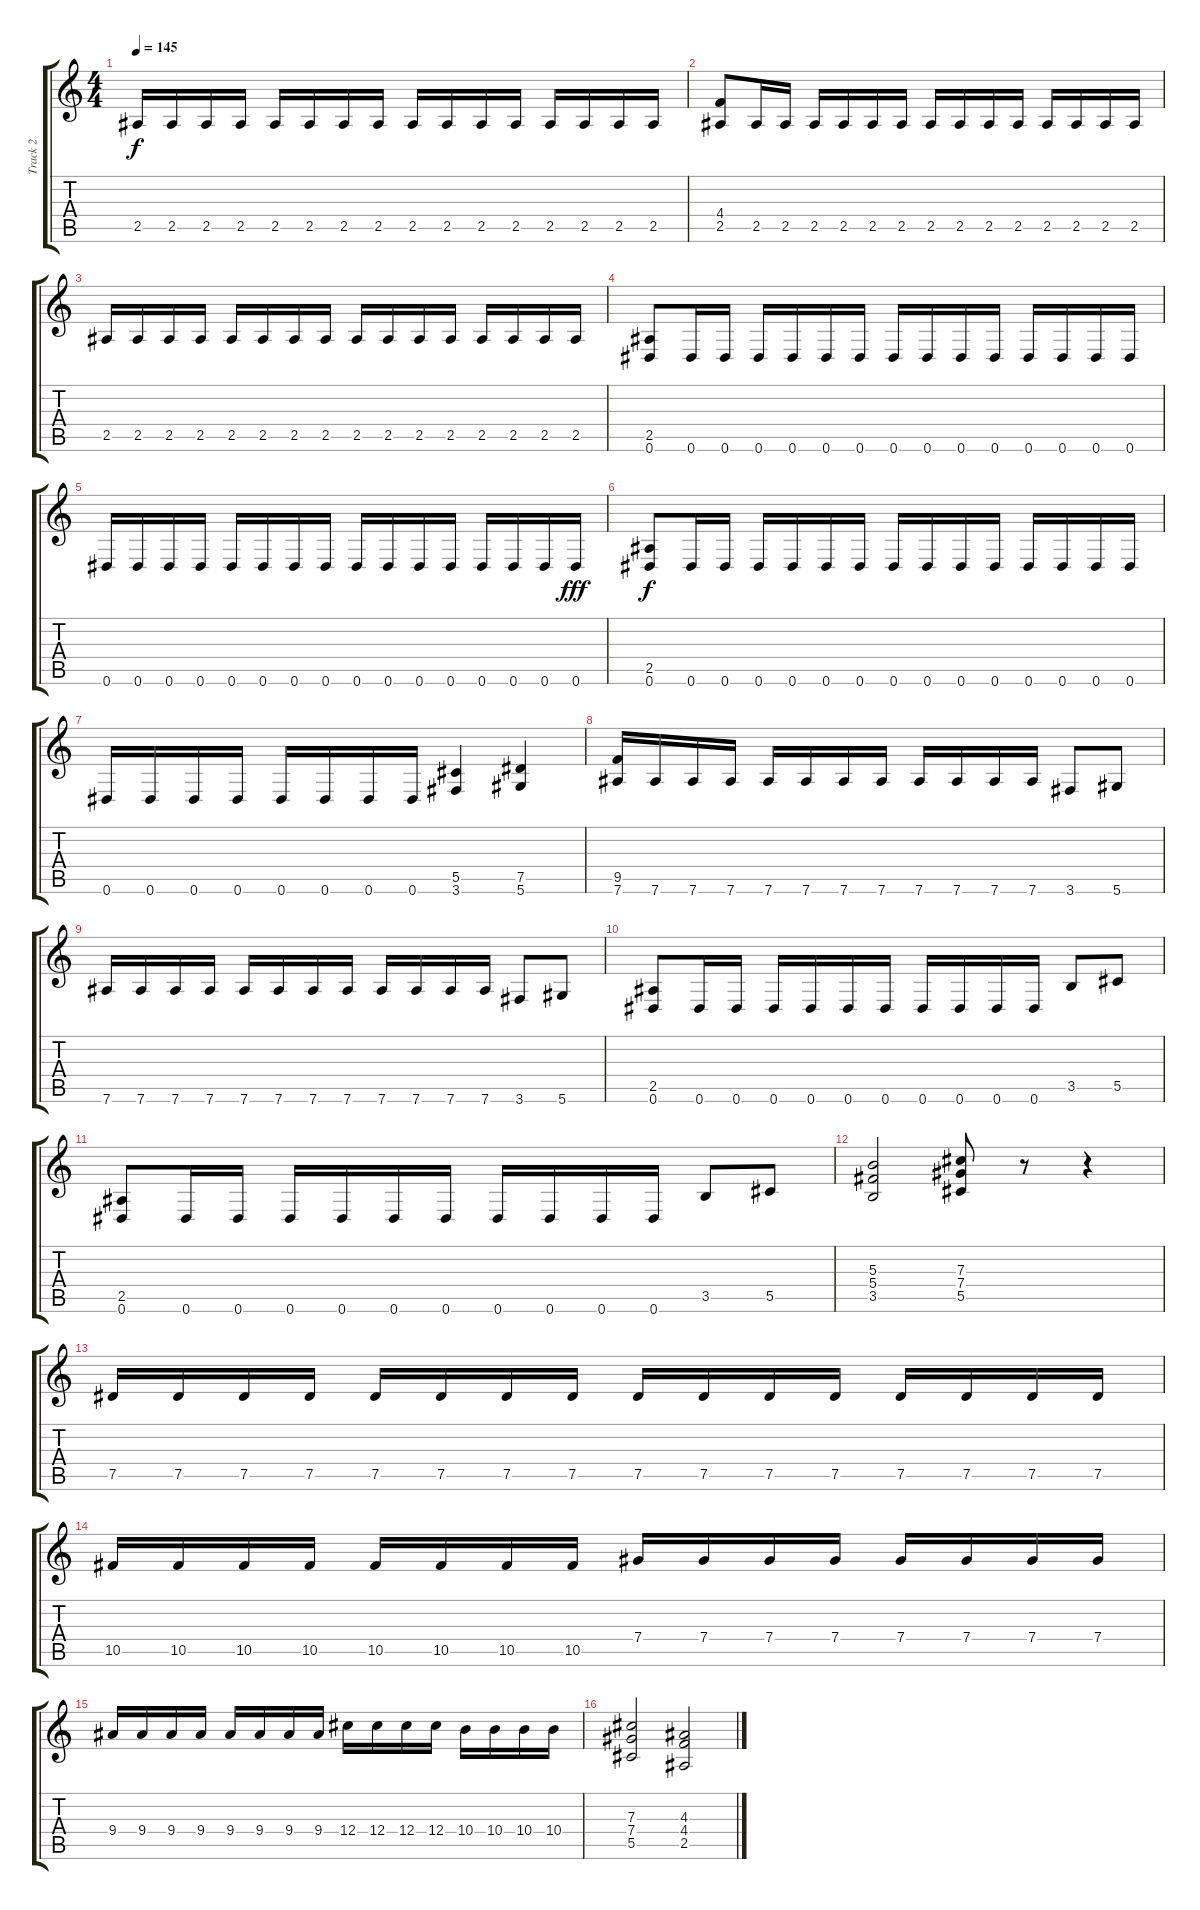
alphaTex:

\track ("Track 2" "Track 2") {instrument distortionguitar}
\staff {score tabs}
\tuning (Eb4 Bb3 Gb3 Db3 Ab2 Eb2) {hide}
\ts (4 4)
\tempo 145
\clef g2
\ks c
2.5.16{dy f} 2.5.16 2.5.16 2.5.16 2.5.16 2.5.16 2.5.16 2.5.16 2.5.16 2.5.16 2.5.16 2.5.16 2.5.16 2.5.16 2.5.16 2.5.16 |
(4.4 2.5).8 2.5.16 2.5.16 2.5.16 2.5.16 2.5.16 2.5.16 2.5.16 2.5.16 2.5.16 2.5.16 2.5.16 2.5.16 2.5.16 2.5.16 |
2.5.16 2.5.16 2.5.16 2.5.16 2.5.16 2.5.16 2.5.16 2.5.16 2.5.16 2.5.16 2.5.16 2.5.16 2.5.16 2.5.16 2.5.16 2.5.16 |
(2.5 0.6).8 0.6.16 0.6.16 0.6.16 0.6.16 0.6.16 0.6.16 0.6.16 0.6.16 0.6.16 0.6.16 0.6.16 0.6.16 0.6.16 0.6.16 |
0.6.16 0.6.16 0.6.16 0.6.16 0.6.16 0.6.16 0.6.16 0.6.16 0.6.16 0.6.16 0.6.16 0.6.16 0.6.16 0.6.16 0.6.16 0.6.16{dy fff} |
(2.5 0.6).8{dy f} 0.6.16 0.6.16 0.6.16 0.6.16 0.6.16 0.6.16 0.6.16 0.6.16 0.6.16 0.6.16 0.6.16 0.6.16 0.6.16 0.6.16 |
0.6.16 0.6.16 0.6.16 0.6.16 0.6.16 0.6.16 0.6.16 0.6.16 (5.5 3.6).4 (7.5 5.6).4 |
(9.5 7.6).16 7.6.16 7.6.16 7.6.16 7.6.16 7.6.16 7.6.16 7.6.16 7.6.16 7.6.16 7.6.16 7.6.16 3.6.8 5.6.8 |
7.6.16 7.6.16 7.6.16 7.6.16 7.6.16 7.6.16 7.6.16 7.6.16 7.6.16 7.6.16 7.6.16 7.6.16 3.6.8 5.6.8 |
(2.5 0.6).8 0.6.16 0.6.16 0.6.16 0.6.16 0.6.16 0.6.16 0.6.16 0.6.16 0.6.16 0.6.16 3.5.8 5.5.8 |
(2.5 0.6).8 0.6.16 0.6.16 0.6.16 0.6.16 0.6.16 0.6.16 0.6.16 0.6.16 0.6.16 0.6.16 3.5.8 5.5.8 |
(5.3 5.4 3.5).2 (7.3 7.4 5.5).8 r.8 r.4 |
7.5.16 7.5.16 7.5.16 7.5.16 7.5.16 7.5.16 7.5.16 7.5.16 7.5.16 7.5.16 7.5.16 7.5.16 7.5.16 7.5.16 7.5.16 7.5.16 |
10.5.16 10.5.16 10.5.16 10.5.16 10.5.16 10.5.16 10.5.16 10.5.16 7.4.16 7.4.16 7.4.16 7.4.16 7.4.16 7.4.16 7.4.16 7.4.16 |
9.4.16 9.4.16 9.4.16 9.4.16 9.4.16 9.4.16 9.4.16 9.4.16 12.4.16 12.4.16 12.4.16 12.4.16 10.4.16 10.4.16 10.4.16 10.4.16 |
(7.3 7.4 5.5).2 (4.3 4.4 2.5).2
